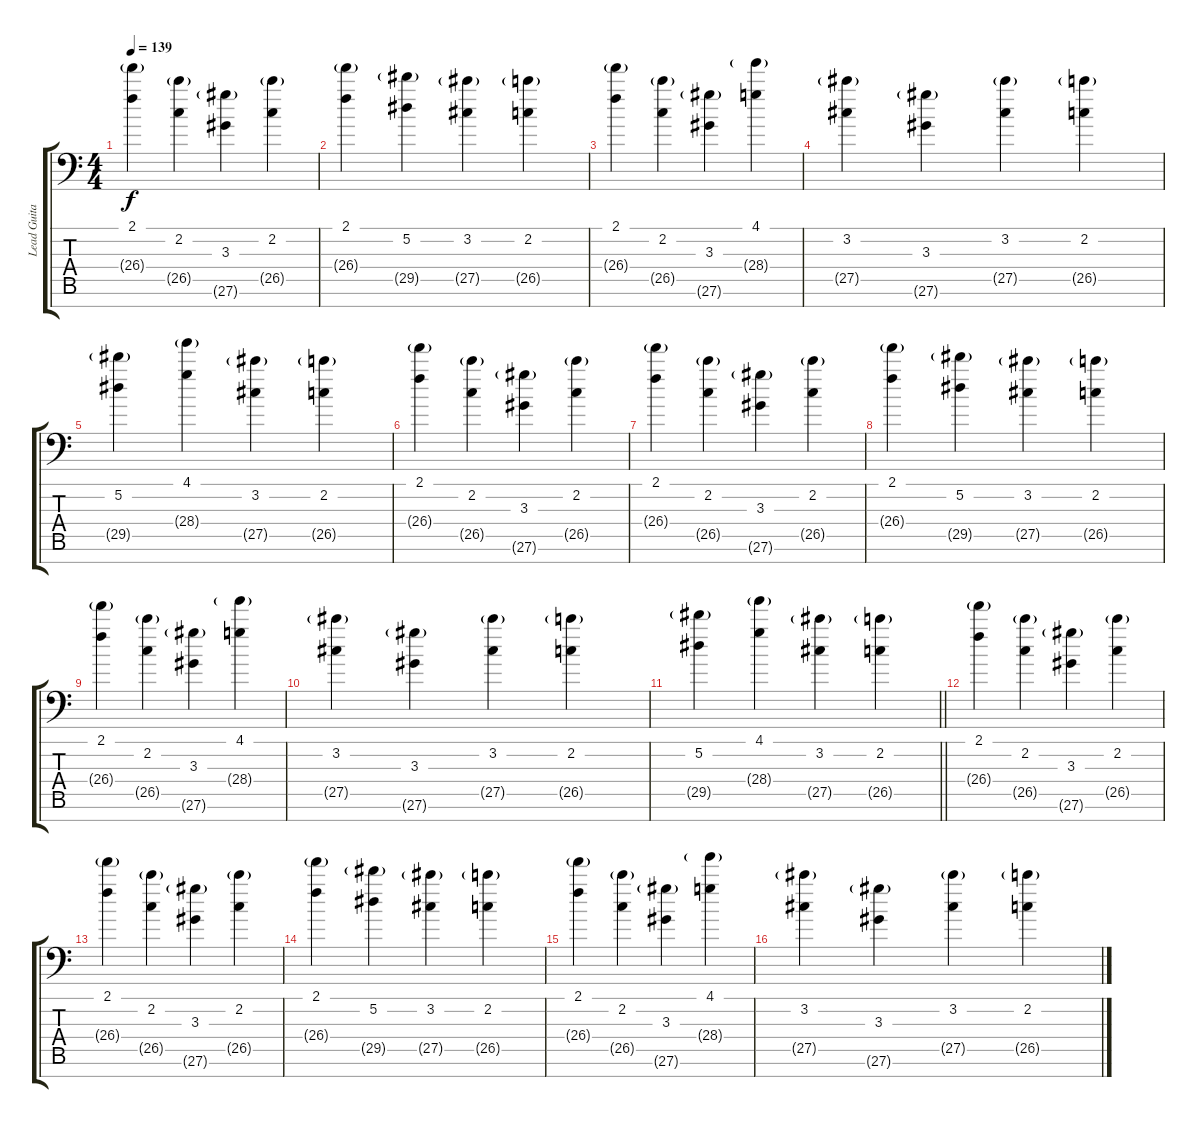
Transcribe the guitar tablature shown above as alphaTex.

\track ("Lead Guitar #1" "Lead Guita") {instrument electricguitarmuted}
\staff {score tabs}
\tuning (Eb4 Bb3 F3 Eb3 Bb2 F2 Bb1) {hide}
\ts (4 4)
\tempo 139
\clef f4
\ks c
(2.1 26.4{g}).4{dy f} (2.2 26.5{g}).4 (3.3 27.6{g}).4 (2.2 26.5{g}).4 |
(2.1 26.4{g}).4 (5.2 29.5{g}).4 (3.2 27.5{g}).4 (2.2 26.5{g}).4 |
(2.1 26.4{g}).4 (2.2 26.5{g}).4 (3.3 27.6{g}).4 (4.1 28.4{g}).4 |
(3.2 27.5{g}).4 (3.3 27.6{g}).4 (3.2 27.5{g}).4 (2.2 26.5{g}).4 |
(5.2 29.5{g}).4 (4.1 28.4{g}).4 (3.2 27.5{g}).4 (2.2 26.5{g}).4 |
(2.1 26.4{g}).4 (2.2 26.5{g}).4 (3.3 27.6{g}).4 (2.2 26.5{g}).4 |
(2.1 26.4{g}).4 (2.2 26.5{g}).4 (3.3 27.6{g}).4 (2.2 26.5{g}).4 |
(2.1 26.4{g}).4 (5.2 29.5{g}).4 (3.2 27.5{g}).4 (2.2 26.5{g}).4 |
(2.1 26.4{g}).4 (2.2 26.5{g}).4 (3.3 27.6{g}).4 (4.1 28.4{g}).4 |
(3.2 27.5{g}).4 (3.3 27.6{g}).4 (3.2 27.5{g}).4 (2.2 26.5{g}).4 |
\barLineRight lightlight
(5.2 29.5{g}).4 (4.1 28.4{g}).4 (3.2 27.5{g}).4 (2.2 26.5{g}).4 |
\section ("" "")
(2.1 26.4{g}).4 (2.2 26.5{g}).4 (3.3 27.6{g}).4 (2.2 26.5{g}).4 |
(2.1 26.4{g}).4 (2.2 26.5{g}).4 (3.3 27.6{g}).4 (2.2 26.5{g}).4 |
(2.1 26.4{g}).4 (5.2 29.5{g}).4 (3.2 27.5{g}).4 (2.2 26.5{g}).4 |
(2.1 26.4{g}).4 (2.2 26.5{g}).4 (3.3 27.6{g}).4 (4.1 28.4{g}).4 |
(3.2 27.5{g}).4 (3.3 27.6{g}).4 (3.2 27.5{g}).4 (2.2 26.5{g}).4
